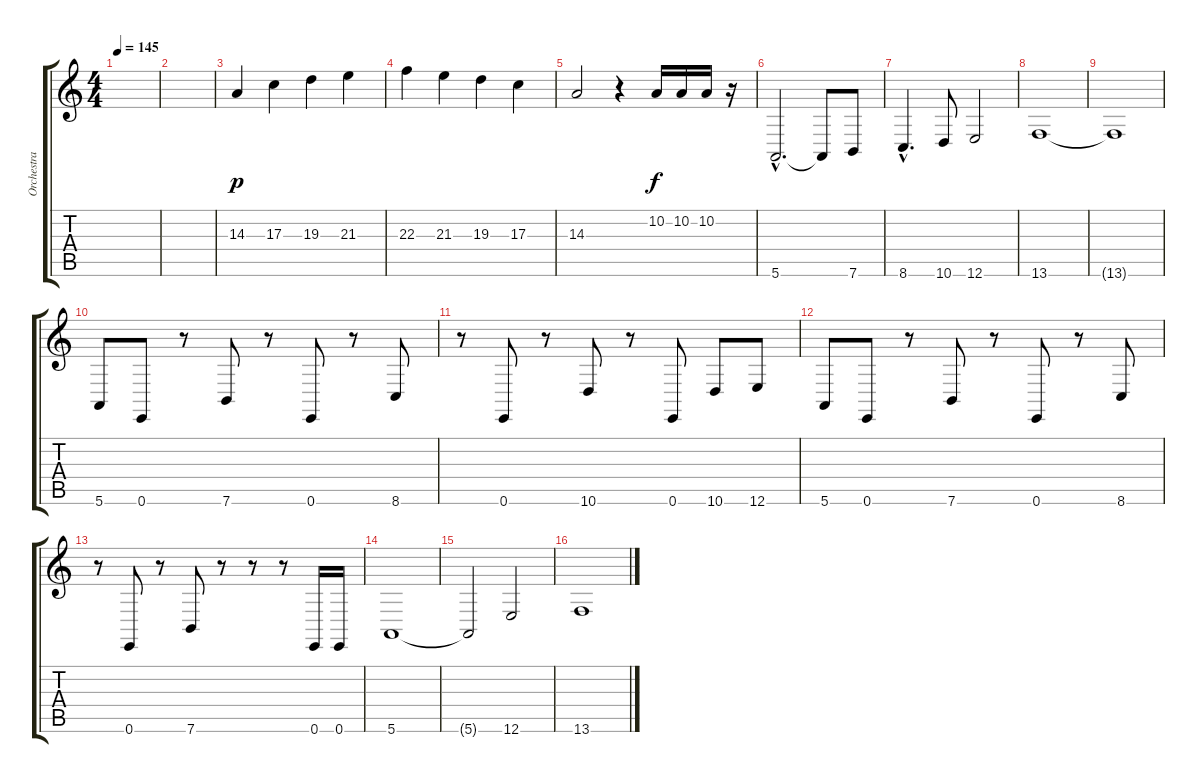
\track ("Orchestra - Trumpet" "Orchestra ") {instrument trumpet}
\staff {score tabs}
\tuning (E4 B3 G3 D3 A2 E2) {hide}
\ts (4 4)
\tempo 145
\clef g2
\ks c
|
|
14.3.4{dy p balance 16 instrument musicbox} 17.3.4 19.3.4 21.3.4 |
22.3.4 21.3.4 19.3.4 17.3.4 |
14.3.2 r.4{volume 12 instrument trumpet} 10.2.16{dy f} 10.2.16 10.2.16 r.16 |
5.6{hac}.2{d balance 0} 5.6{t}.8 7.6.8 |
8.6{hac}.4{d} 10.6.8 12.6.2 |
13.6.1 |
13.6{t}.1{volume 5} |
5.6.8{volume 12} 0.6.8 r.8 7.6.8 r.8 0.6.8 r.8 8.6.8 |
r.8 0.6.8 r.8 10.6.8 r.8 0.6.8 10.6.8 12.6.8 |
5.6.8 0.6.8 r.8 7.6.8 r.8 0.6.8 r.8 8.6.8 |
r.8 0.6.8 r.8 7.6.8 r.8 r.8 r.8 0.6.16 0.6.16 |
5.6.1{volume 12 balance 0} |
5.6{t}.2 12.6.2 |
13.6.1
